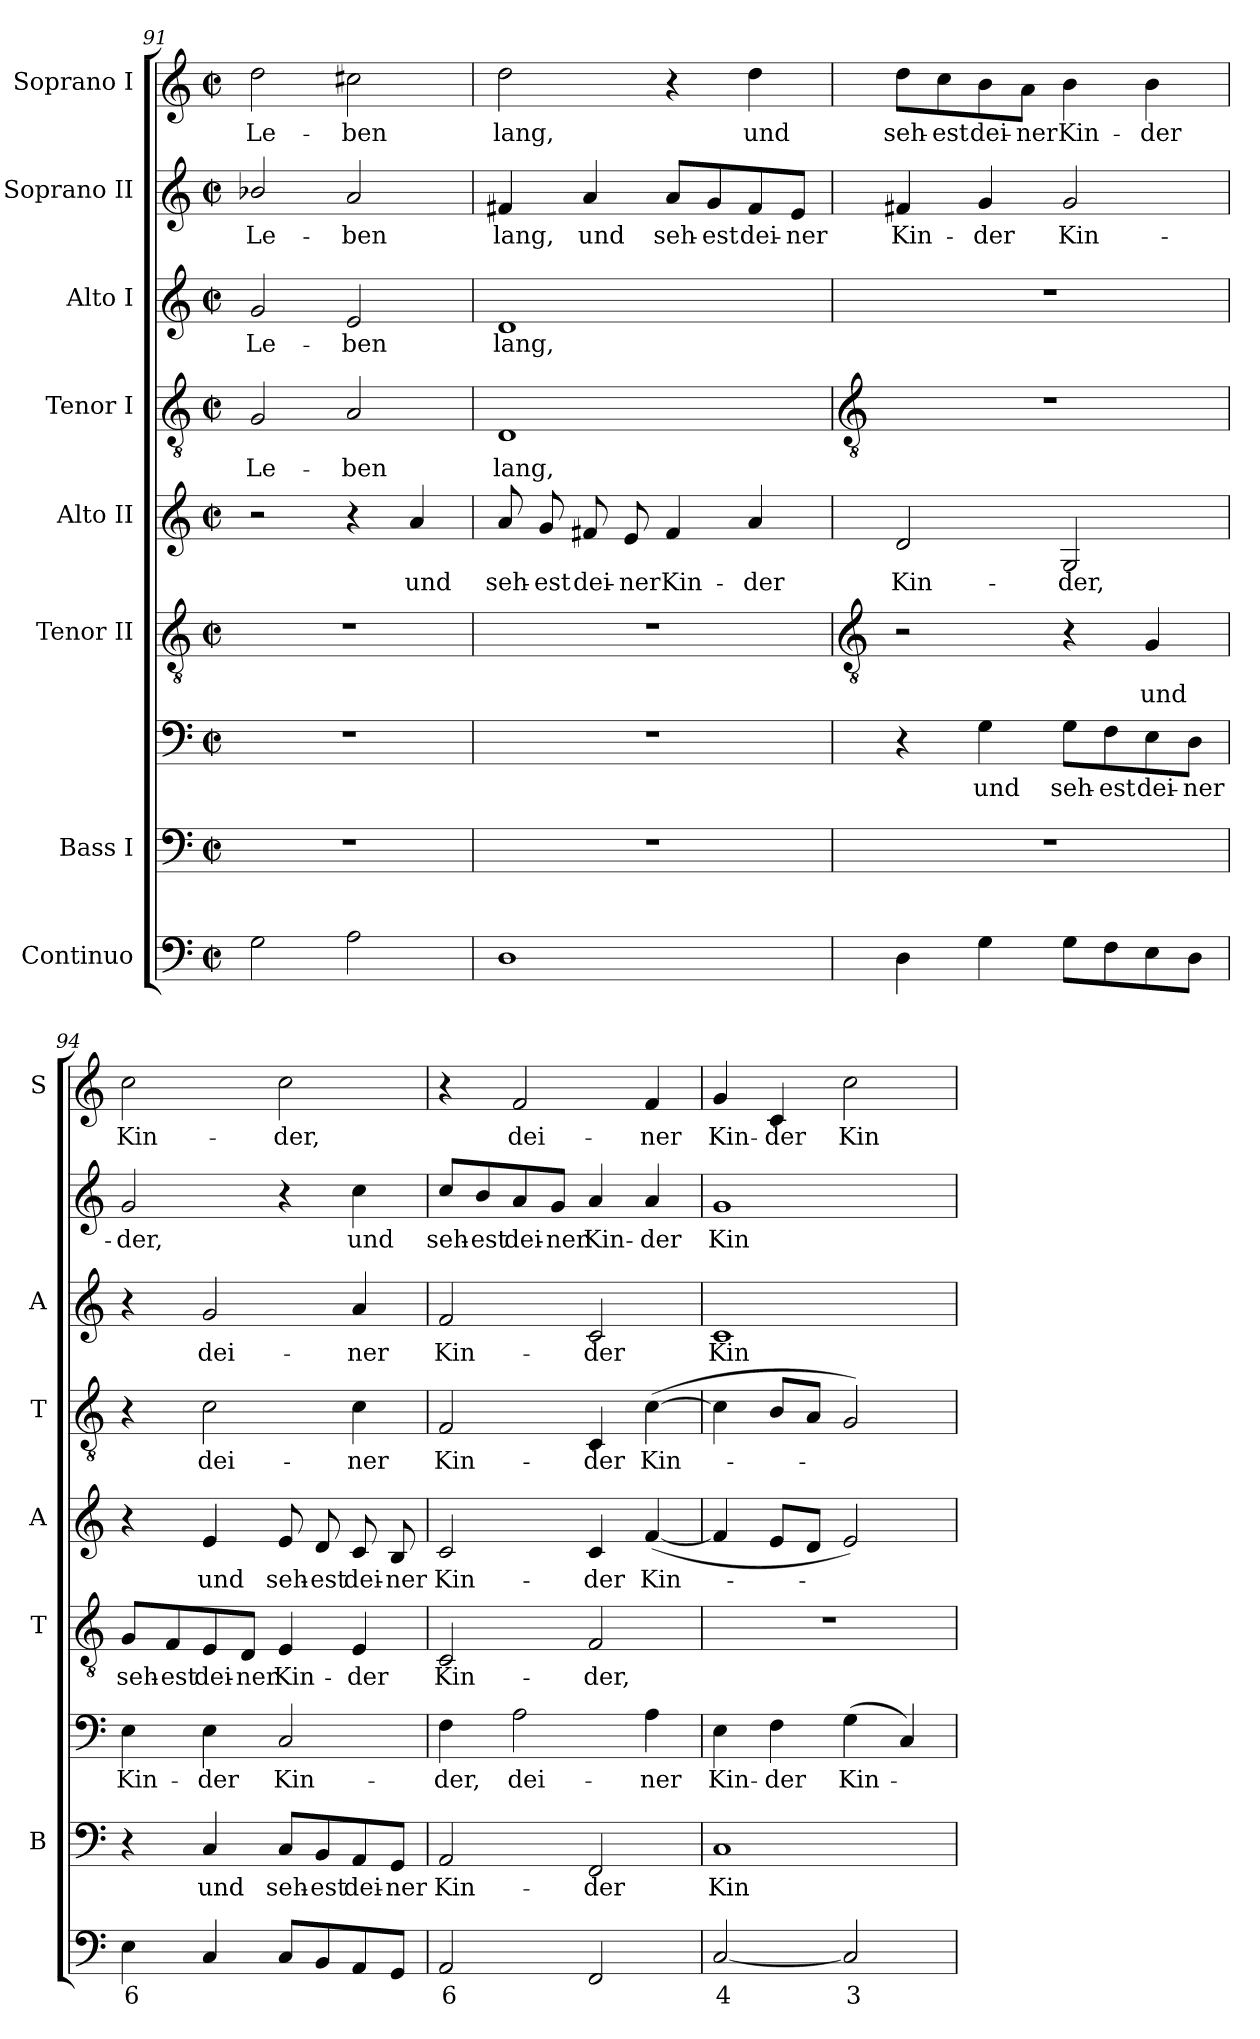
**kern	**text	**kern	**text	**kern	**text	**kern	**text	**kern	**text	**kern	**text	**kern	**text	**kern	**text	**kern	**text
*part8	*part8	*part7	*part7	*part7	*part7	*part6	*part6	*part5	*part5	*part4	*part4	*part3	*part3	*part2	*part2	*part1	*part1
*staff9	*staff9	*staff8	*staff8	*staff7	*staff7	*staff6	*staff6	*staff5	*staff5	*staff4	*staff4	*staff3	*staff3	*staff2	*staff2	*staff1	*staff1
*I"Continuo	*	*I"Bass I	*	*	*	*I"Tenor II	*	*I"Alto II	*	*I"Tenor I	*	*I"Alto I	*	*I"Soprano II	*	*I"Soprano I	*
*	*	*I'B	*	*	*	*I'T	*	*I'A	*	*I'T	*	*I'A	*	*	*	*I'S	*
*clefF4	*	*clefF4	*	*clefF4	*	*clefGv2	*	*clefG2	*	*clefGv2	*	*clefG2	*	*clefG2	*	*clefG2	*
*k[]	*	*k[]	*	*k[]	*	*k[]	*	*k[]	*	*k[]	*	*k[]	*	*k[]	*	*k[]	*
*C:	*	*C:	*	*C:	*	*C:	*	*C:	*	*C:	*	*C:	*	*C:	*	*C:	*
*M2/2	*	*M2/2	*	*M2/2	*	*M2/2	*	*M2/2	*	*M2/2	*	*M2/2	*	*M2/2	*	*M2/2	*
*met(c|)	*	*met(c|)	*	*met(c|)	*	*met(c|)	*	*met(c|)	*	*met(c|)	*	*met(c|)	*	*met(c|)	*	*met(c|)	*
=91	=91	=91	=91	=91	=91	=91	=91	=91	=91	=91	=91	=91	=91	=91	=91	=91	=91
!	!	!	!	!	!	!	!	!	!	!	!LO:LY:b	!	!LO:LY:b	!	!LO:LY:b	!	!LO:LY:b
2G	.	1r	.	1r	.	1r	.	2r	.	2G	Le-	2g	Le-	2b-X/	Le-	2dd	Le-
!	!	!	!	!	!	!	!	!	!	!	!LO:LY:b	!	!LO:LY:b	!	!LO:LY:b	!	!LO:LY:b
2A	.	.	.	.	.	.	.	4r	.	2A	-ben	2e	-ben	2a	-ben	2cc#X	-ben
!	!	!	!	!	!	!	!	!	!LO:LY:b	!	!	!	!	!	!	!	!
.	.	.	.	.	.	.	.	4a	und	.	.	.	.	.	.	.	.
=92	=92	=92	=92	=92	=92	=92	=92	=92	=92	=92	=92	=92	=92	=92	=92	=92	=92
!	!	!	!	!	!	!	!	!	!LO:LY:b	!	!LO:LY:b	!	!LO:LY:b	!	!LO:LY:b	!	!LO:LY:b
1D	.	1r	.	1r	.	1r	.	8a	seh-	1D	lang,	1d	lang,	4f#X	lang,	2dd	lang,
!	!	!	!	!	!	!	!	!	!LO:LY:b	!	!	!	!	!	!	!	!
.	.	.	.	.	.	.	.	8g	-est	.	.	.	.	.	.	.	.
!	!	!	!	!	!	!	!	!	!LO:LY:b	!	!	!	!	!	!LO:LY:b	!	!
.	.	.	.	.	.	.	.	8f#X	dei-	.	.	.	.	4a	und	.	.
!	!	!	!	!	!	!	!	!	!LO:LY:b	!	!	!	!	!	!	!	!
.	.	.	.	.	.	.	.	8e	-ner	.	.	.	.	.	.	.	.
!	!	!	!	!	!	!	!	!	!LO:LY:b	!	!	!	!	!	!LO:LY:b	!	!
.	.	.	.	.	.	.	.	4f#	Kin-	.	.	.	.	8a/L	seh-	4r	.
!	!	!	!	!	!	!	!	!	!	!	!	!	!	!	!LO:LY:b	!	!
.	.	.	.	.	.	.	.	.	.	.	.	.	.	8g/	-est	.	.
!	!	!	!	!	!	!	!	!	!LO:LY:b	!	!	!	!	!	!LO:LY:b	!	!LO:LY:b
.	.	.	.	.	.	.	.	4a	-der	.	.	.	.	8f#/	dei-	4dd	und
!	!	!	!	!	!	!	!	!	!	!	!	!	!	!	!LO:LY:b	!	!
.	.	.	.	.	.	.	.	.	.	.	.	.	.	8e/J	-ner	.	.
!!LO:LB:g=z
=93	=93	=93	=93	=93	=93	=93	=93	=93	=93	=93	=93	=93	=93	=93	=93	=93	=93
*	*	*	*	*	*	*clefGv2	*	*	*	*clefGv2	*	*	*	*	*	*	*
!	!	!	!	!	!	!	!	!	!LO:LY:b	!	!	!	!	!	!LO:LY:b	!	!LO:LY:b
4D	.	1r	.	4r	.	2r	.	2d	Kin-	1r	.	1r	.	4f#X	Kin-	8dd\L	seh-
!	!	!	!	!	!	!	!	!	!	!	!	!	!	!	!	!	!LO:LY:b
.	.	.	.	.	.	.	.	.	.	.	.	.	.	.	.	8cc\	-est
!	!	!	!	!	!LO:LY:b	!	!	!	!	!	!	!	!	!	!LO:LY:b	!	!LO:LY:b
4G	.	.	.	4G	und	.	.	.	.	.	.	.	.	4g	-der	8b\	dei-
!	!	!	!	!	!	!	!	!	!	!	!	!	!	!	!	!	!LO:LY:b
.	.	.	.	.	.	.	.	.	.	.	.	.	.	.	.	8a\J	-ner
!	!	!	!	!	!LO:LY:b	!	!	!	!LO:LY:b	!	!	!	!	!	!LO:LY:b	!	!LO:LY:b
8GL	.	.	.	8G\L	seh-	4r	.	2G	-der,	.	.	.	.	2g	Kin-	4b	Kin-
!	!	!	!	!	!LO:LY:b	!	!	!	!	!	!	!	!	!	!	!	!
8F	.	.	.	8F\	-est	.	.	.	.	.	.	.	.	.	.	.	.
!	!	!	!	!	!LO:LY:b	!	!LO:LY:b	!	!	!	!	!	!	!	!	!	!LO:LY:b
8E	.	.	.	8E\	dei-	4G	und	.	.	.	.	.	.	.	.	4b	-der
!	!	!	!	!	!LO:LY:b	!	!	!	!	!	!	!	!	!	!	!	!
8DJ	.	.	.	8D\J	-ner	.	.	.	.	.	.	.	.	.	.	.	.
=94	=94	=94	=94	=94	=94	=94	=94	=94	=94	=94	=94	=94	=94	=94	=94	=94	=94
!	!LO:LY:b	!	!	!	!LO:LY:b	!	!LO:LY:b	!	!	!	!	!	!	!	!LO:LY:b	!	!LO:LY:b
4E	6	4r	.	4E	Kin-	8G/L	seh-	4r	.	4r	.	4r	.	2g	-der,	2cc	Kin-
!	!	!	!	!	!	!	!LO:LY:b	!	!	!	!	!	!	!	!	!	!
.	.	.	.	.	.	8F/	-est	.	.	.	.	.	.	.	.	.	.
!	!	!	!LO:LY:b	!	!LO:LY:b	!	!LO:LY:b	!	!LO:LY:b	!	!LO:LY:b	!	!LO:LY:b	!	!	!	!
4C	.	4C	-und	4E	-der	8E/	dei-	4e	und	2c	dei-	2g	dei-	.	.	.	.
!	!	!	!	!	!	!	!LO:LY:b	!	!	!	!	!	!	!	!	!	!
.	.	.	.	.	.	8D/J	-ner	.	.	.	.	.	.	.	.	.	.
!	!	!	!LO:LY:b	!	!LO:LY:b	!	!LO:LY:b	!	!LO:LY:b	!	!	!	!	!	!	!	!LO:LY:b
8CL	.	8C/L	seh-	2C	Kin-	4E	Kin-	8e	seh-	.	.	.	.	4r	.	2cc	-der,
!	!	!	!LO:LY:b	!	!	!	!	!	!LO:LY:b	!	!	!	!	!	!	!	!
8BB	.	8BB/	-est	.	.	.	.	8d	-est	.	.	.	.	.	.	.	.
!	!	!	!LO:LY:b	!	!	!	!LO:LY:b	!	!LO:LY:b	!	!LO:LY:b	!	!LO:LY:b	!	!LO:LY:b	!	!
8AA	.	8AA/	dei-	.	.	4E	-der	8c	dei-	4c	-ner	4a	-ner	4cc	und	.	.
!	!	!	!LO:LY:b	!	!	!	!	!	!LO:LY:b	!	!	!	!	!	!	!	!
8GGJ	.	8GG/J	-ner	.	.	.	.	8B	-ner	.	.	.	.	.	.	.	.
=95	=95	=95	=95	=95	=95	=95	=95	=95	=95	=95	=95	=95	=95	=95	=95	=95	=95
!	!LO:LY:b	!	!LO:LY:b	!	!LO:LY:b	!	!LO:LY:b	!	!LO:LY:b	!	!LO:LY:b	!	!LO:LY:b	!	!LO:LY:b	!	!
2AA	6	2AA	Kin-	4F	der,	2C	Kin-	2c	Kin-	2F	Kin-	2f	Kin-	8cc/L	seh-	4r	.
!	!	!	!	!	!	!	!	!	!	!	!	!	!	!	!LO:LY:b	!	!
.	.	.	.	.	.	.	.	.	.	.	.	.	.	8b/	-est	.	.
!	!	!	!	!	!LO:LY:b	!	!	!	!	!	!	!	!	!	!LO:LY:b	!	!LO:LY:b
.	.	.	.	2A	dei-	.	.	.	.	.	.	.	.	8a/	dei-	2f	dei-
!	!	!	!	!	!	!	!	!	!	!	!	!	!	!	!LO:LY:b	!	!
.	.	.	.	.	.	.	.	.	.	.	.	.	.	8g/J	-ner	.	.
!	!	!	!LO:LY:b	!	!	!	!LO:LY:b	!	!LO:LY:b	!	!LO:LY:b	!	!LO:LY:b	!	!LO:LY:b	!	!
2FF	.	2FF	-der	.	.	2F	-der,	4c	-der	4C	-der	2c	-der	4a	Kin-	.	.
!	!	!	!	!	!LO:LY:b	!	!	!	!LO:LY:b	!	!LO:LY:b	!	!	!	!LO:LY:b	!	!LO:LY:b
.	.	.	.	4A	-ner	.	.	(<[4f	Kin-	(<[4c	Kin-	.	.	4a	-der	4f	-ner
=96	=96	=96	=96	=96	=96	=96	=96	=96	=96	=96	=96	=96	=96	=96	=96	=96	=96
!	!LO:LY:b	!	!LO:LY:b	!	!LO:LY:b	!	!	!	!	!	!	!	!LO:LY:b	!	!LO:LY:b	!	!LO:LY:b
[2C	4	1C	Kin-	4E	Kin-	1r	.	4f]	.	4c]	.	1c	Kin-	1g	Kin-	4g	Kin-
!	!	!	!	!	!LO:LY:b	!	!	!	!	!	!	!	!	!	!	!	!LO:LY:b
.	.	.	.	4F	-der	.	.	8eL	.	8BL	.	.	.	.	.	4c	-der
.	.	.	.	.	.	.	.	8dJ	.	8AJ	.	.	.	.	.	.	.
!	!LO:LY:b	!	!	!	!LO:LY:b	!	!	!	!	!	!	!	!	!	!	!	!LO:LY:b
2C]	3	.	.	(<4G	Kin-	.	.	2e)	.	2G)	.	.	.	.	.	2cc	Kin-
.	.	.	.	4C)	.	.	.	.	.	.	.	.	.	.	.	.	.
=	=	=	=	=	=	=	=	=	=	=	=	=	=	=	=	=	=
*-	*-	*-	*-	*-	*-	*-	*-	*-	*-	*-	*-	*-	*-	*-	*-	*-	*-
